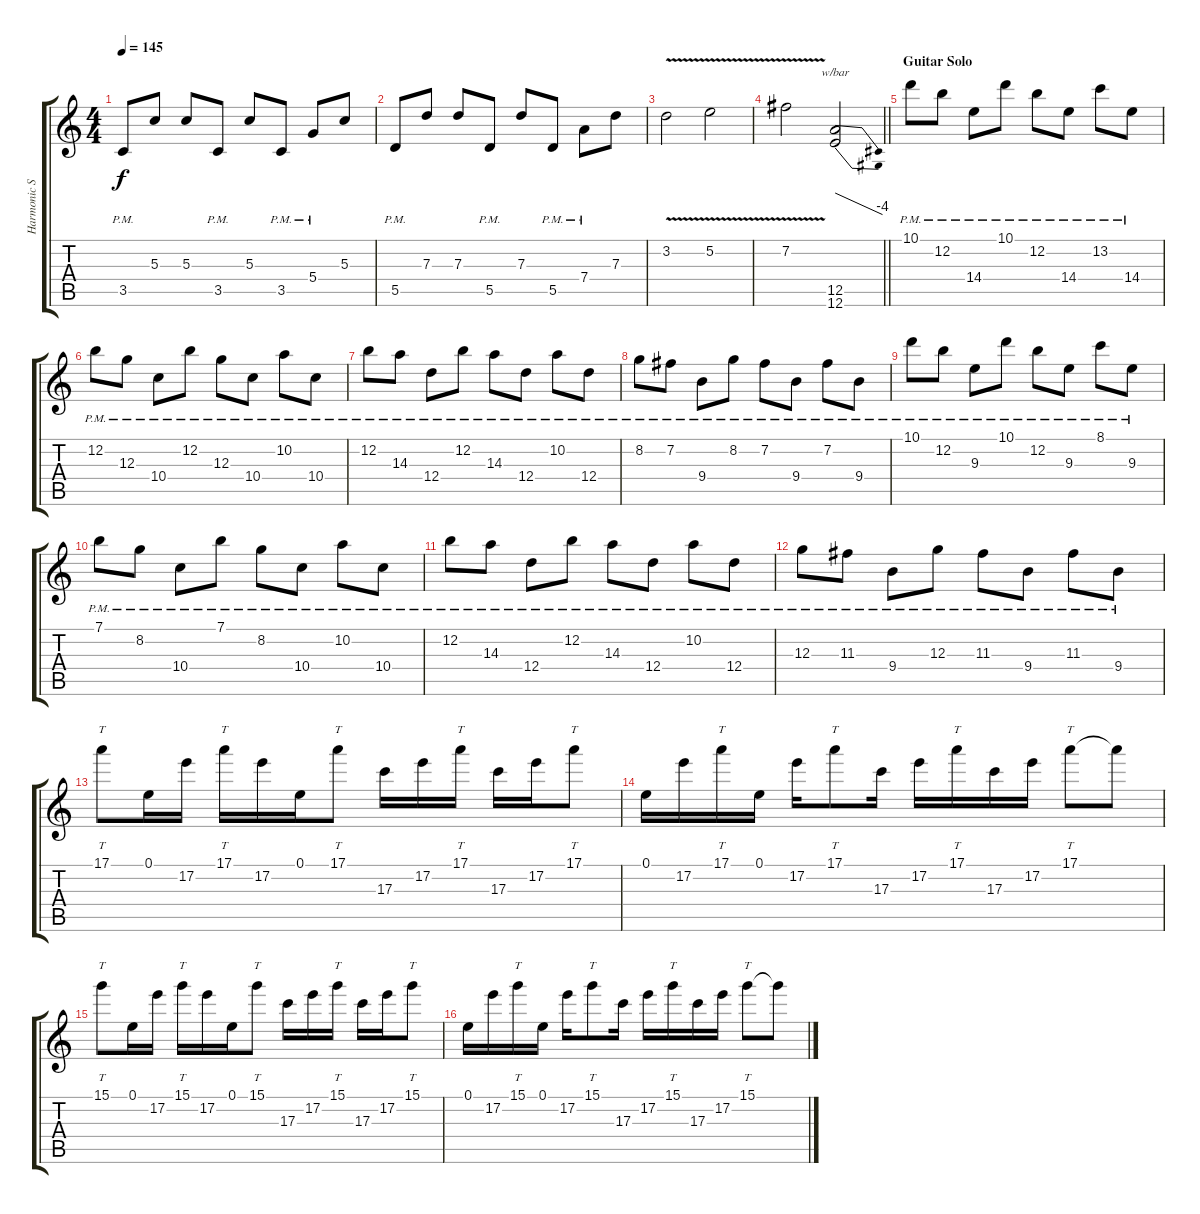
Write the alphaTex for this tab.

\track ("Harmonic Solo" "Harmonic S") {instrument overdrivenguitar}
\staff {score tabs}
\tuning (E4 B3 G3 D3 A2 E2) {hide}
\ts (4 4)
\tempo 145
\clef g2
\ks c
3.5{pm}.8{dy f} 5.3.8 5.3.8 3.5{pm}.8 5.3.8 3.5{pm}.8 5.4{pm}.8 5.3.8 |
5.5{pm}.8 7.3.8 7.3.8 5.5{pm}.8 7.3.8 5.5{pm}.8 7.4{pm}.8 7.3.8 |
3.2{v}.2 5.2{v}.2 |
\barLineRight lightlight
7.2{v}.2 (12.5 12.6).2{tbe (dive default 0 0 60 -16)} |
\section ("" "Guitar Solo")
10.1{pm}.8 12.2{pm}.8 14.4{pm}.8 10.1{pm}.8 12.2{pm}.8 14.4{pm}.8 13.2{pm}.8 14.4{pm}.8 |
12.2{pm}.8 12.3{pm}.8 10.4{pm}.8 12.2{pm}.8 12.3{pm}.8 10.4{pm}.8 10.2{pm}.8 10.4{pm}.8 |
12.2{pm}.8 14.3{pm}.8 12.4{pm}.8 12.2{pm}.8 14.3{pm}.8 12.4{pm}.8 10.2{pm}.8 12.4{pm}.8 |
8.2{pm}.8 7.2{pm}.8 9.4{pm}.8 8.2{pm}.8 7.2{pm}.8 9.4{pm}.8 7.2{pm}.8 9.4{pm}.8 |
10.1{pm}.8 12.2{pm}.8 9.3{pm}.8 10.1{pm}.8 12.2{pm}.8 9.3{pm}.8 8.1{pm}.8 9.3{pm}.8 |
7.1{pm}.8 8.2{pm}.8 10.4{pm}.8 7.1{pm}.8 8.2{pm}.8 10.4{pm}.8 10.2{pm}.8 10.4{pm}.8 |
12.2{pm}.8 14.3{pm}.8 12.4{pm}.8 12.2{pm}.8 14.3{pm}.8 12.4{pm}.8 10.2{pm}.8 12.4{pm}.8 |
12.3{pm}.8 11.3{pm}.8 9.4{pm}.8 12.3{pm}.8 11.3{pm}.8 9.4{pm}.8 11.3{pm}.8 9.4{pm}.8 |
17.1.8{tt} 0.1.16 17.2.16 17.1.16{tt} 17.2.16 0.1.16 17.1.8{tt} 17.3.16 17.2.16 17.1.16{tt} 17.3.16 17.2.16 17.1.8{tt} |
0.1.16 17.2.16 17.1.16{tt} 0.1.16 17.2.16 17.1.8{tt} 17.3.16 17.2.16 17.1.16{tt} 17.3.16 17.2.16 17.1.8{tt} 17.1{t}.8 |
15.1.8{tt} 0.1.16 17.2.16 15.1.16{tt} 17.2.16 0.1.16 15.1.8{tt} 17.3.16 17.2.16 15.1.16{tt} 17.3.16 17.2.16 15.1.8{tt} |
0.1.16 17.2.16 15.1.16{tt} 0.1.16 17.2.16 15.1.8{tt} 17.3.16 17.2.16 15.1.16{tt} 17.3.16 17.2.16 15.1.8{tt} 15.1{t}.8
